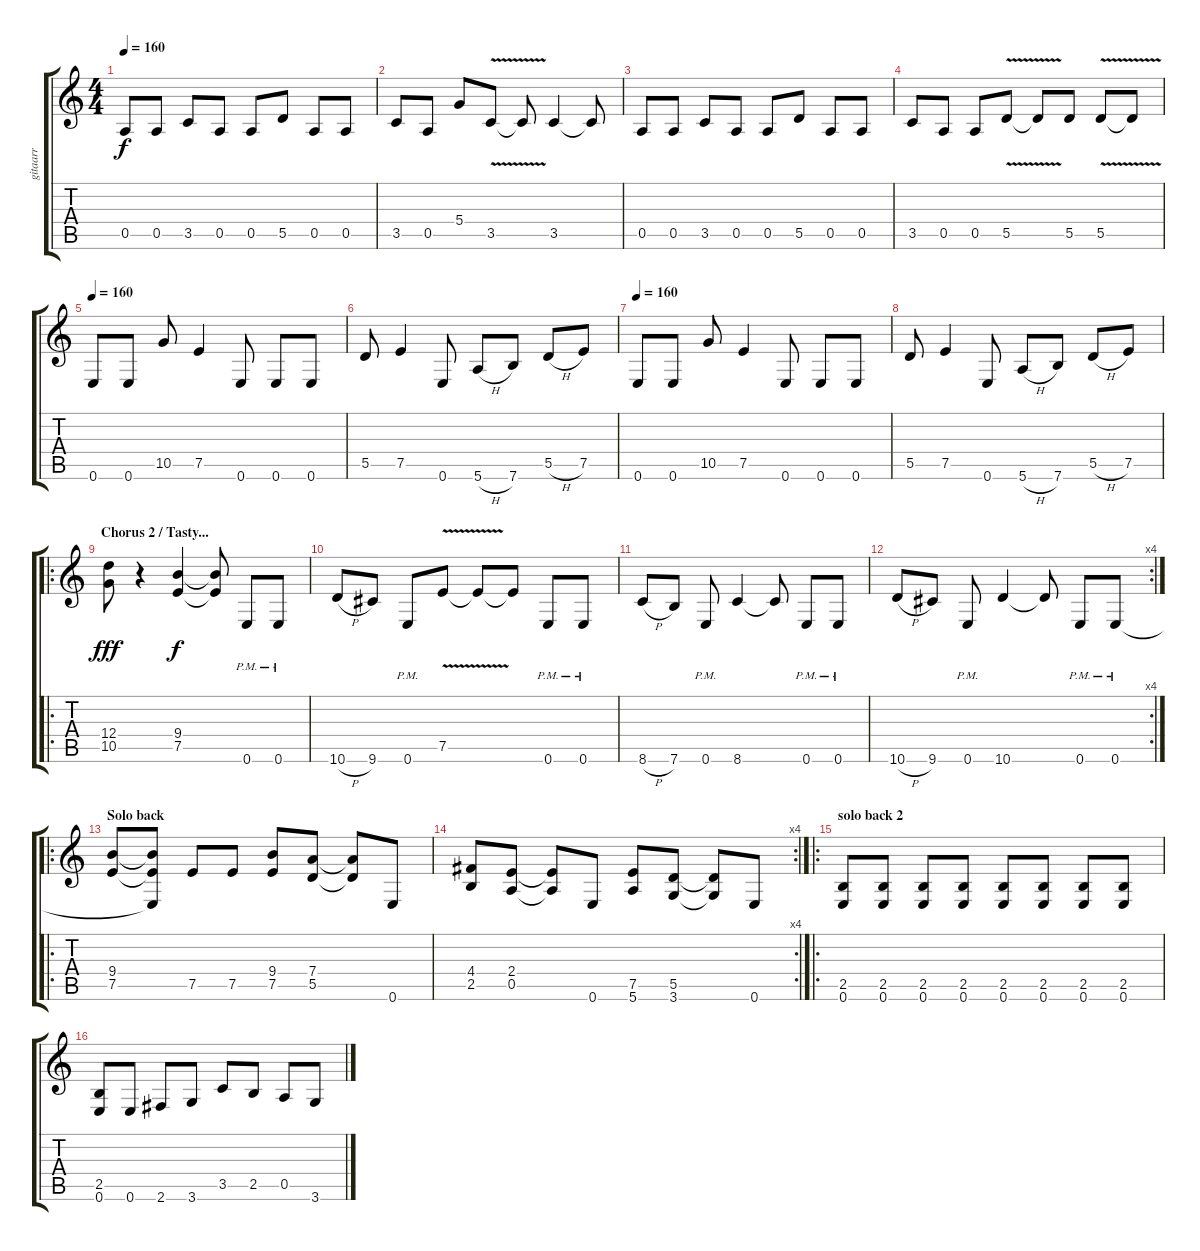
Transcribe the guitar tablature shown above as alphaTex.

\track ("gitaarr" "gitaarr") {instrument distortionguitar}
\staff {score tabs}
\tuning (E4 B3 G3 D3 A2 E2) {hide}
\ts (4 4)
\tempo 160
\clef g2
\ks c
0.5.8{dy f} 0.5.8 3.5.8 0.5.8 0.5.8 5.5.8 0.5.8 0.5.8 |
3.5.8 0.5.8 5.4.8 3.5{v}.8 3.5{t}.8 3.5.4 3.5{t}.8 |
0.5.8 0.5.8 3.5.8 0.5.8 0.5.8 5.5.8 0.5.8 0.5.8 |
3.5.8 0.5.8 0.5.8 5.5{v}.8 5.5{t}.8 5.5.8 5.5{v}.8 5.5{t}.8 |
\tempo 160
0.6.8 0.6.8 10.5.8 7.5.4 0.6.8 0.6.8 0.6.8 |
5.5.8 7.5.4 0.6.8 5.6{h}.8 7.6.8 5.5{h}.8 7.5.8 |
\tempo 160
0.6.8 0.6.8 10.5.8 7.5.4 0.6.8 0.6.8 0.6.8 |
5.5.8 7.5.4 0.6.8 5.6{h}.8 7.6.8 5.5{h}.8 7.5.8 |
\ro
\section ("" "Chorus 2 / Tasty...")
(12.4 10.5).8{dy fff} r.4 (9.4 7.5).4{dy f} (9.4{t} 7.5{t}).8 0.6{pm}.8 0.6{pm}.8 |
10.6{h}.8 9.6.8 0.6{pm}.8 7.5{v}.8 7.5{t}.8 7.5{t}.8 0.6{pm}.8 0.6{pm}.8 |
8.6{h}.8 7.6.8 0.6{pm}.8 8.6.4 8.6{t}.8 0.6{pm}.8 0.6{pm}.8 |
\rc 4
10.6{h}.8 9.6.8 0.6{pm}.8 10.6.4 10.6{t}.8 0.6{pm}.8 0.6{pm}.8 |
\ro
\section ("" "Solo back")
(9.4 7.5).8 (9.4{t} 7.5{t} 0.6{t}).8 7.5.8 7.5.8 (9.4 7.5).8 (7.4 5.5).8 (7.4{t} 5.5{t}).8 0.6.8 |
\rc 4
(4.4 2.5).8 (2.4 0.5).8 (2.4{t} 0.5{t}).8 0.6.8 (7.5 5.6).8 (5.5 3.6).8 (5.5{t} 3.6{t}).8 0.6.8 |
\ro
\section ("" "solo back 2")
(2.5 0.6).8 (2.5 0.6).8 (2.5 0.6).8 (2.5 0.6).8 (2.5 0.6).8 (2.5 0.6).8 (2.5 0.6).8 (2.5 0.6).8 |
(2.5 0.6).8 0.6.8 2.6.8 3.6.8 3.5.8 2.5.8 0.5.8 3.6.8
